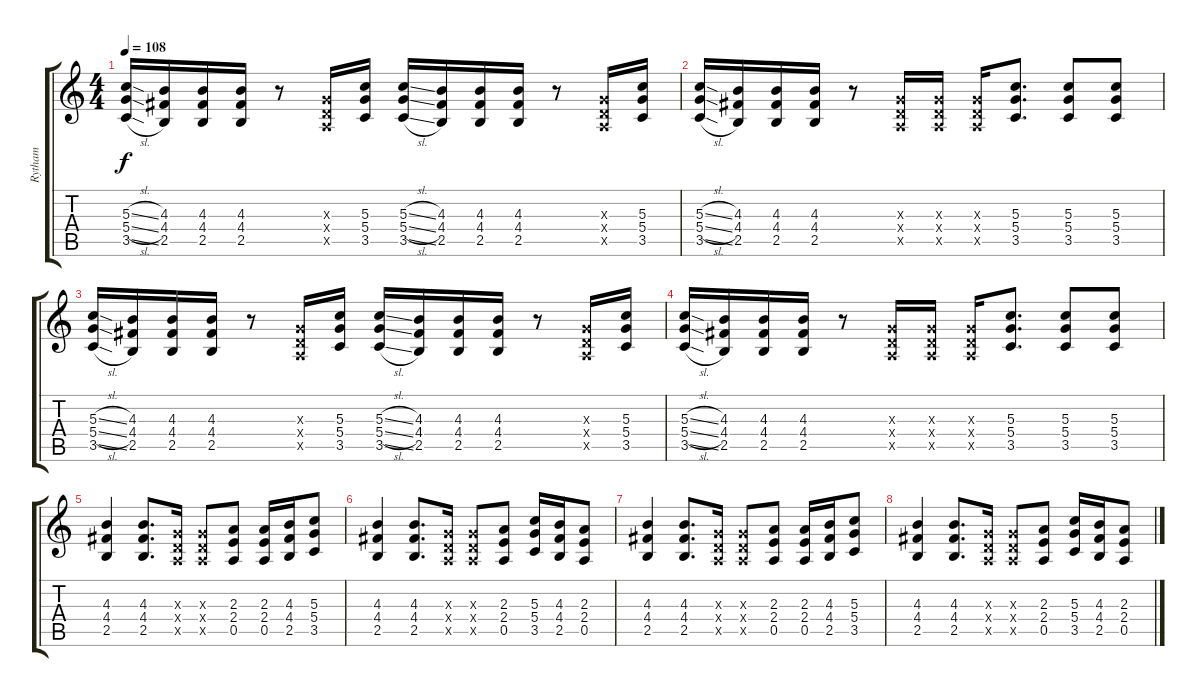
\track ("Rytham" "Rytham") {instrument distortionguitar}
\staff {score tabs}
\tuning (E4 B3 G3 D3 A2 E2) {hide}
\ts (4 4)
\tempo 108
\clef g2
\ks c
(5.3{sl} 5.4{sl} 3.5{sl}).16{dy f} (4.3 4.4 2.5).16 (4.3 4.4 2.5).16 (4.3 4.4 2.5).16 r.8 (0.3{x} 0.4{x} 0.5{x}).16 (5.3 5.4 3.5).16 (5.3{sl} 5.4{sl} 3.5{sl}).16 (4.3 4.4 2.5).16 (4.3 4.4 2.5).16 (4.3 4.4 2.5).16 r.8 (0.3{x} 0.4{x} 0.5{x}).16 (5.3 5.4 3.5).16 |
(5.3{sl} 5.4{sl} 3.5{sl}).16 (4.3 4.4 2.5).16 (4.3 4.4 2.5).16 (4.3 4.4 2.5).16 r.8 (0.3{x} 0.4{x} 0.5{x}).16 (0.3{x} 0.4{x} 0.5{x}).16 (0.3{x} 0.4{x} 0.5{x}).16 (5.3 5.4 3.5).8{d} (5.3 5.4 3.5).8 (5.3 5.4 3.5).8 |
(5.3{sl} 5.4{sl} 3.5{sl}).16 (4.3 4.4 2.5).16 (4.3 4.4 2.5).16 (4.3 4.4 2.5).16 r.8 (0.3{x} 0.4{x} 0.5{x}).16 (5.3 5.4 3.5).16 (5.3{sl} 5.4{sl} 3.5{sl}).16 (4.3 4.4 2.5).16 (4.3 4.4 2.5).16 (4.3 4.4 2.5).16 r.8 (0.3{x} 0.4{x} 0.5{x}).16 (5.3 5.4 3.5).16 |
(5.3{sl} 5.4{sl} 3.5{sl}).16 (4.3 4.4 2.5).16 (4.3 4.4 2.5).16 (4.3 4.4 2.5).16 r.8 (0.3{x} 0.4{x} 0.5{x}).16 (0.3{x} 0.4{x} 0.5{x}).16 (0.3{x} 0.4{x} 0.5{x}).16 (5.3 5.4 3.5).8{d} (5.3 5.4 3.5).8 (5.3 5.4 3.5).8 |
(4.3 4.4 2.5).4 (4.3 4.4 2.5).8{d} (0.3{x} 0.4{x} 0.5{x}).16 (0.3{x} 0.4{x} 0.5{x}).8 (2.3 2.4 0.5).8 (2.3 2.4 0.5).16 (4.3 4.4 2.5).16 (5.3 5.4 3.5).8 |
(4.3 4.4 2.5).4 (4.3 4.4 2.5).8{d} (0.3{x} 0.4{x} 0.5{x}).16 (0.3{x} 0.4{x} 0.5{x}).8 (2.3 2.4 0.5).8 (5.3 5.4 3.5).16 (4.3 4.4 2.5).16 (2.3 2.4 0.5).8 |
(4.3 4.4 2.5).4 (4.3 4.4 2.5).8{d} (0.3{x} 0.4{x} 0.5{x}).16 (0.3{x} 0.4{x} 0.5{x}).8 (2.3 2.4 0.5).8 (2.3 2.4 0.5).16 (4.3 4.4 2.5).16 (5.3 5.4 3.5).8 |
(4.3 4.4 2.5).4 (4.3 4.4 2.5).8{d} (0.3{x} 0.4{x} 0.5{x}).16 (0.3{x} 0.4{x} 0.5{x}).8 (2.3 2.4 0.5).8 (5.3 5.4 3.5).16 (4.3 4.4 2.5).16 (2.3 2.4 0.5).8
